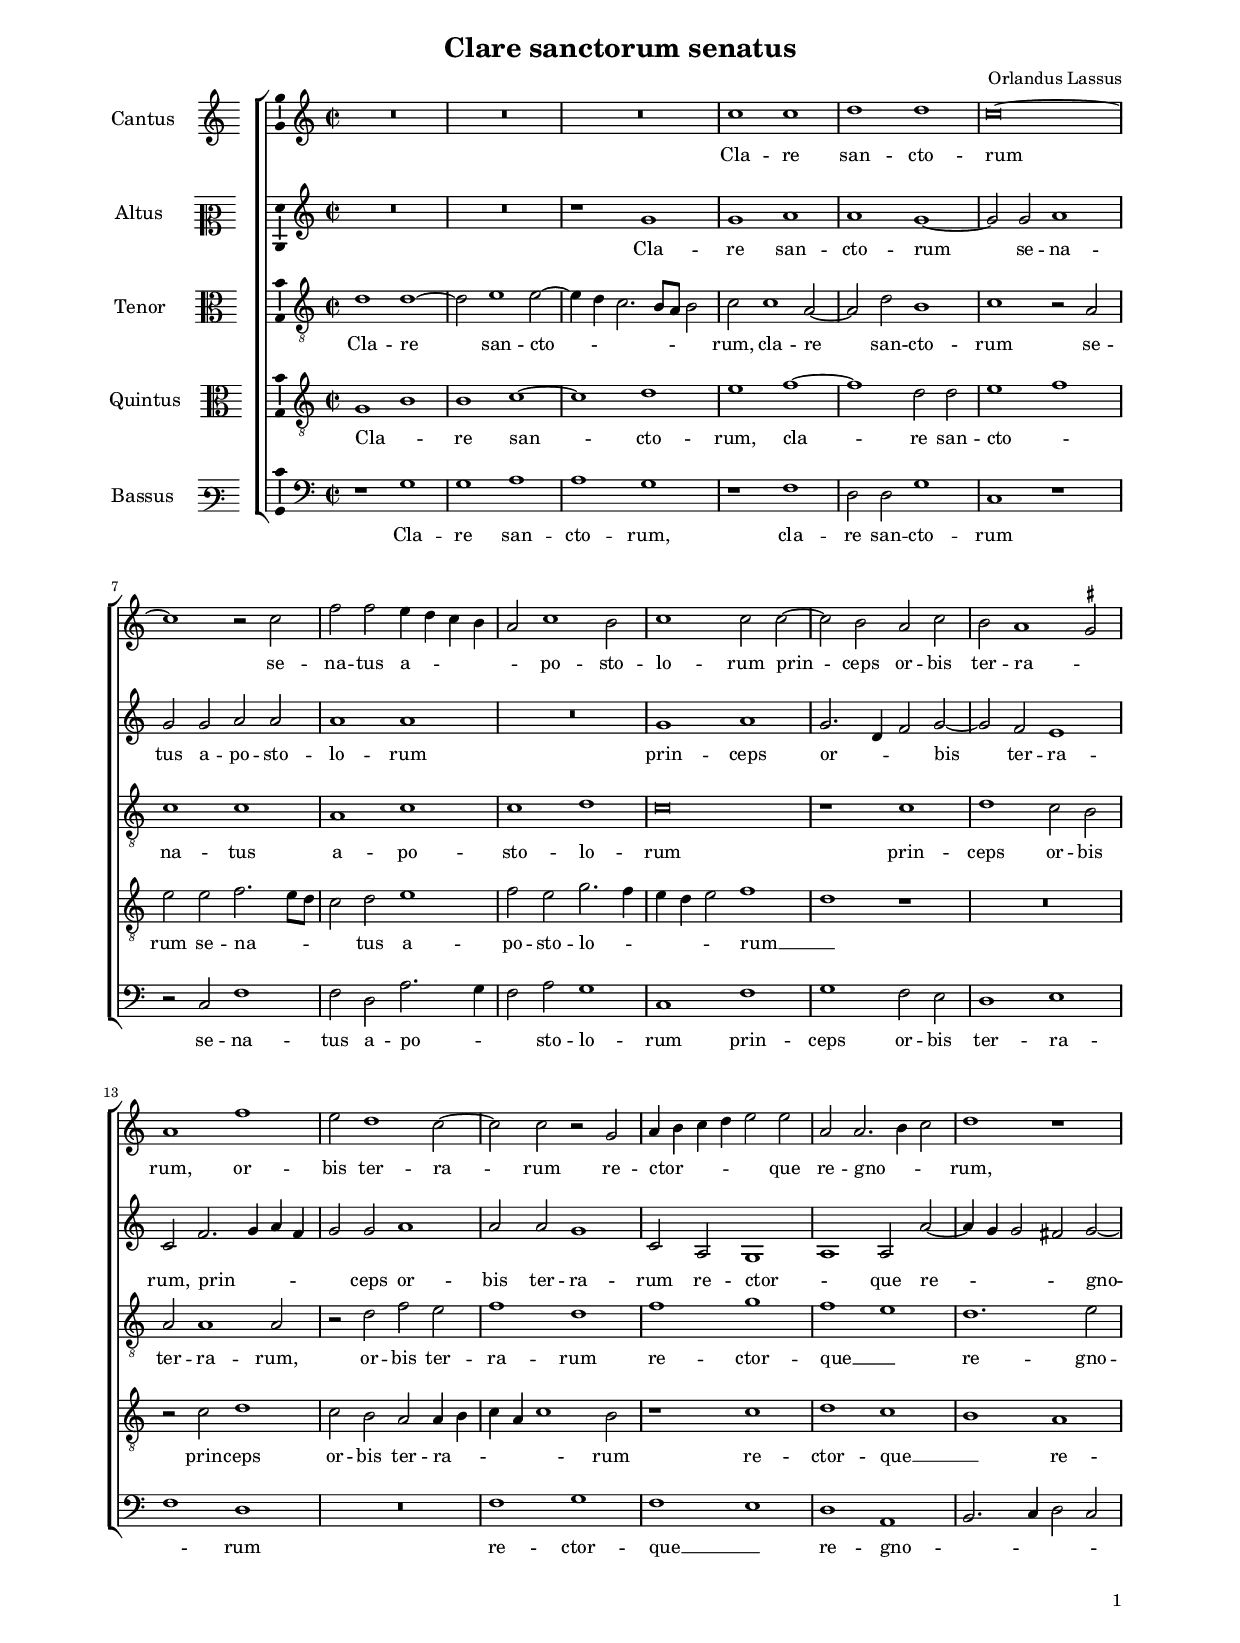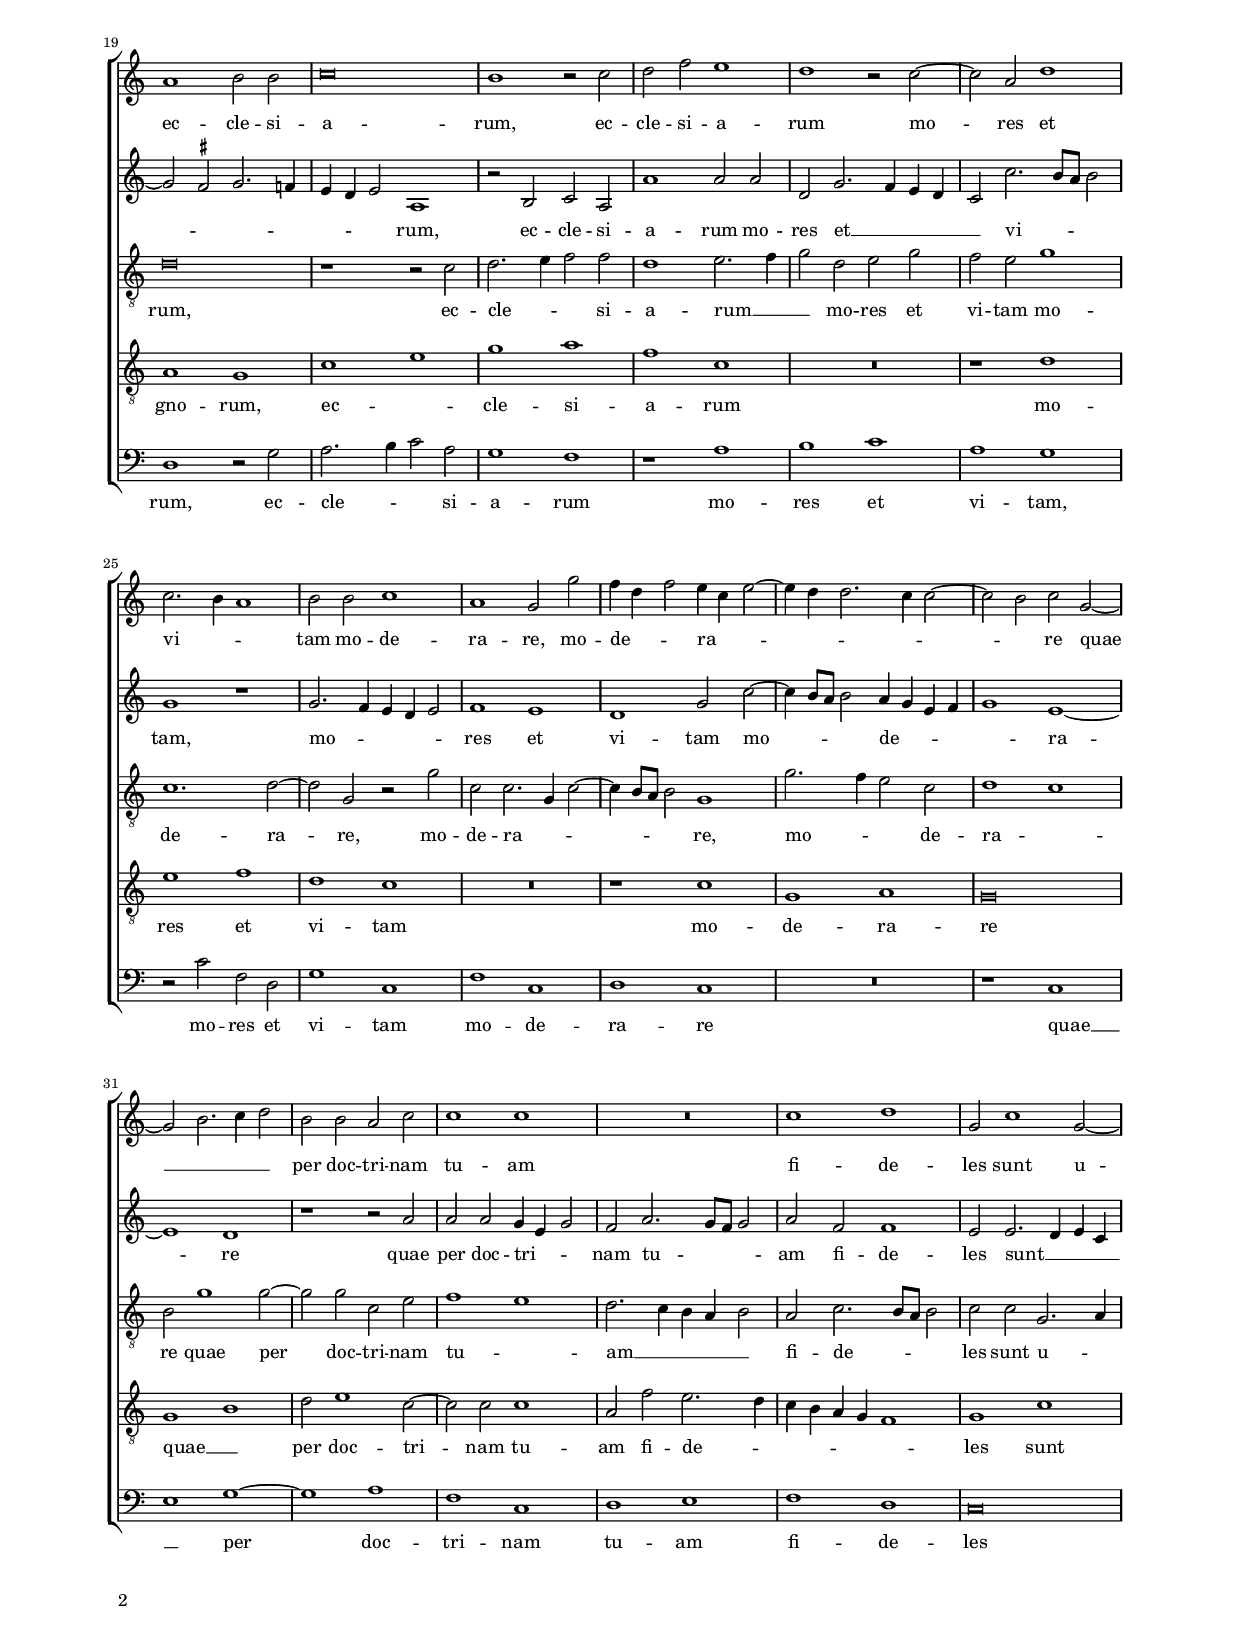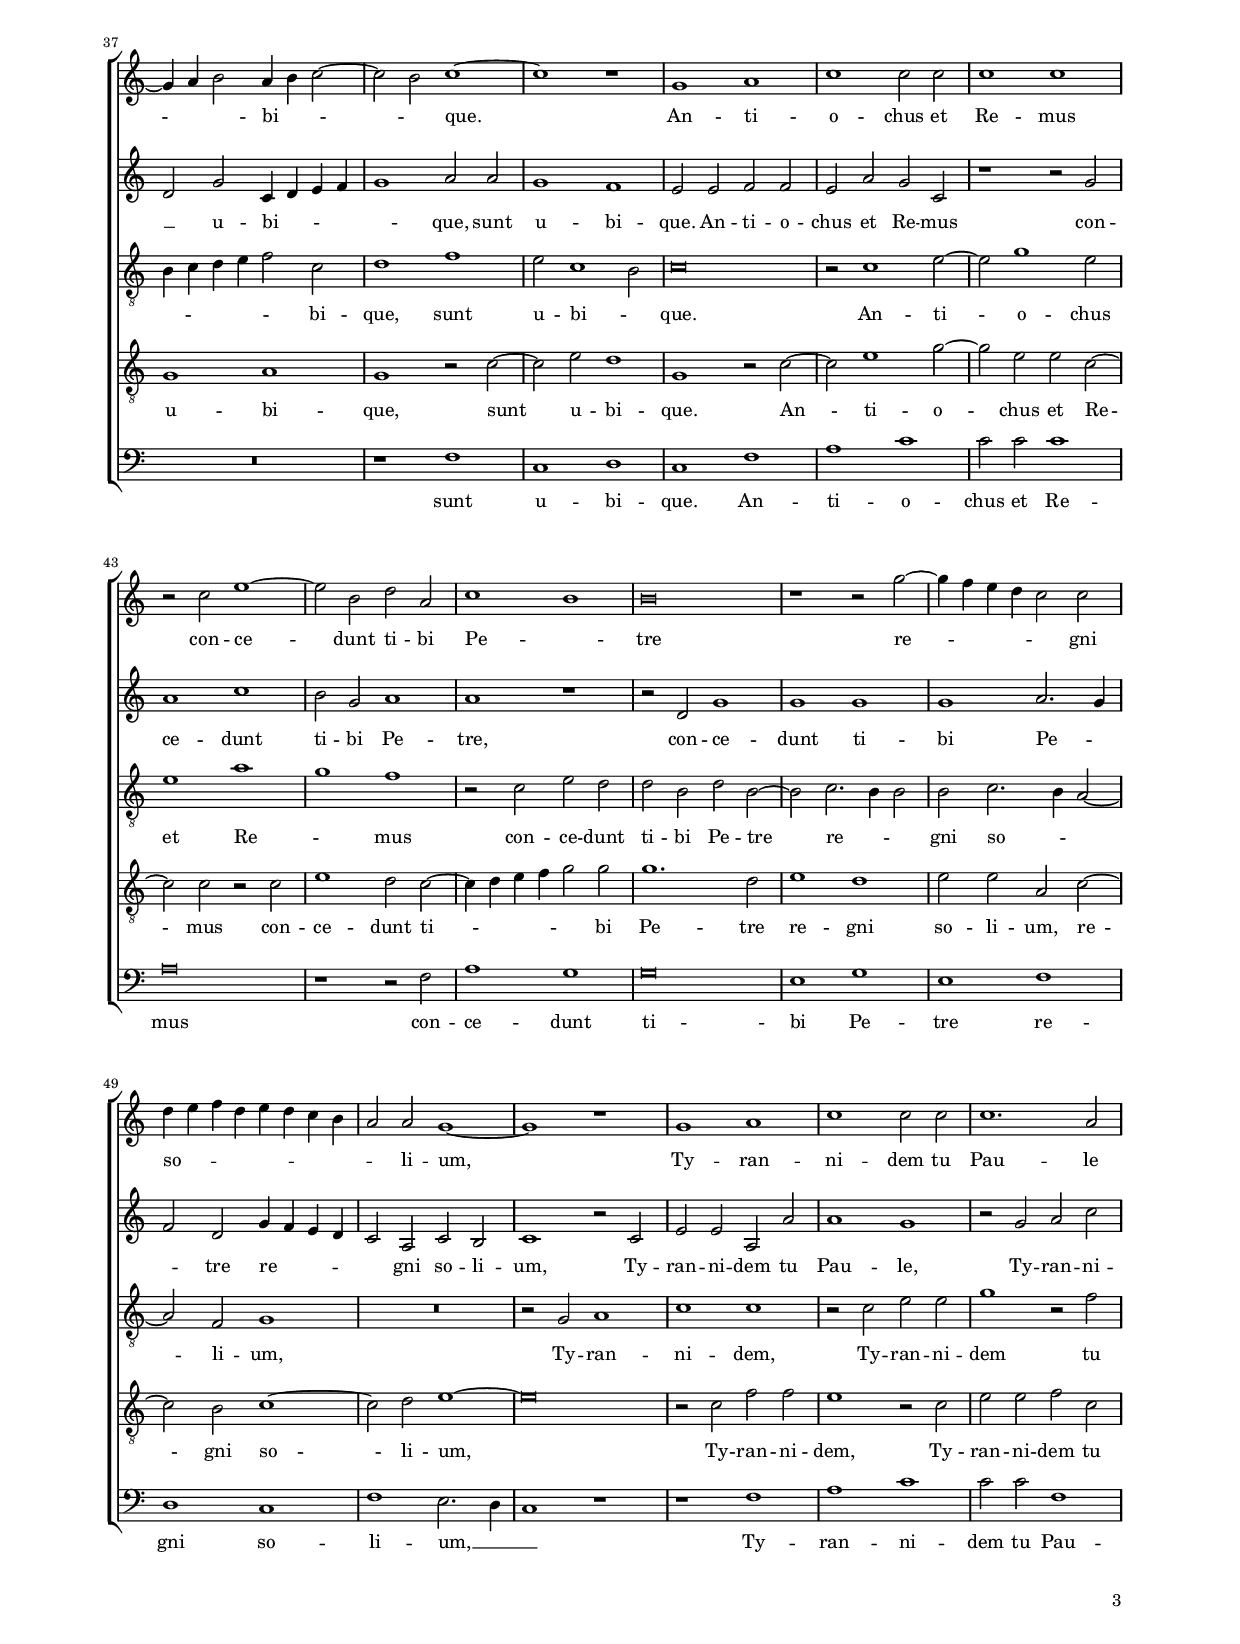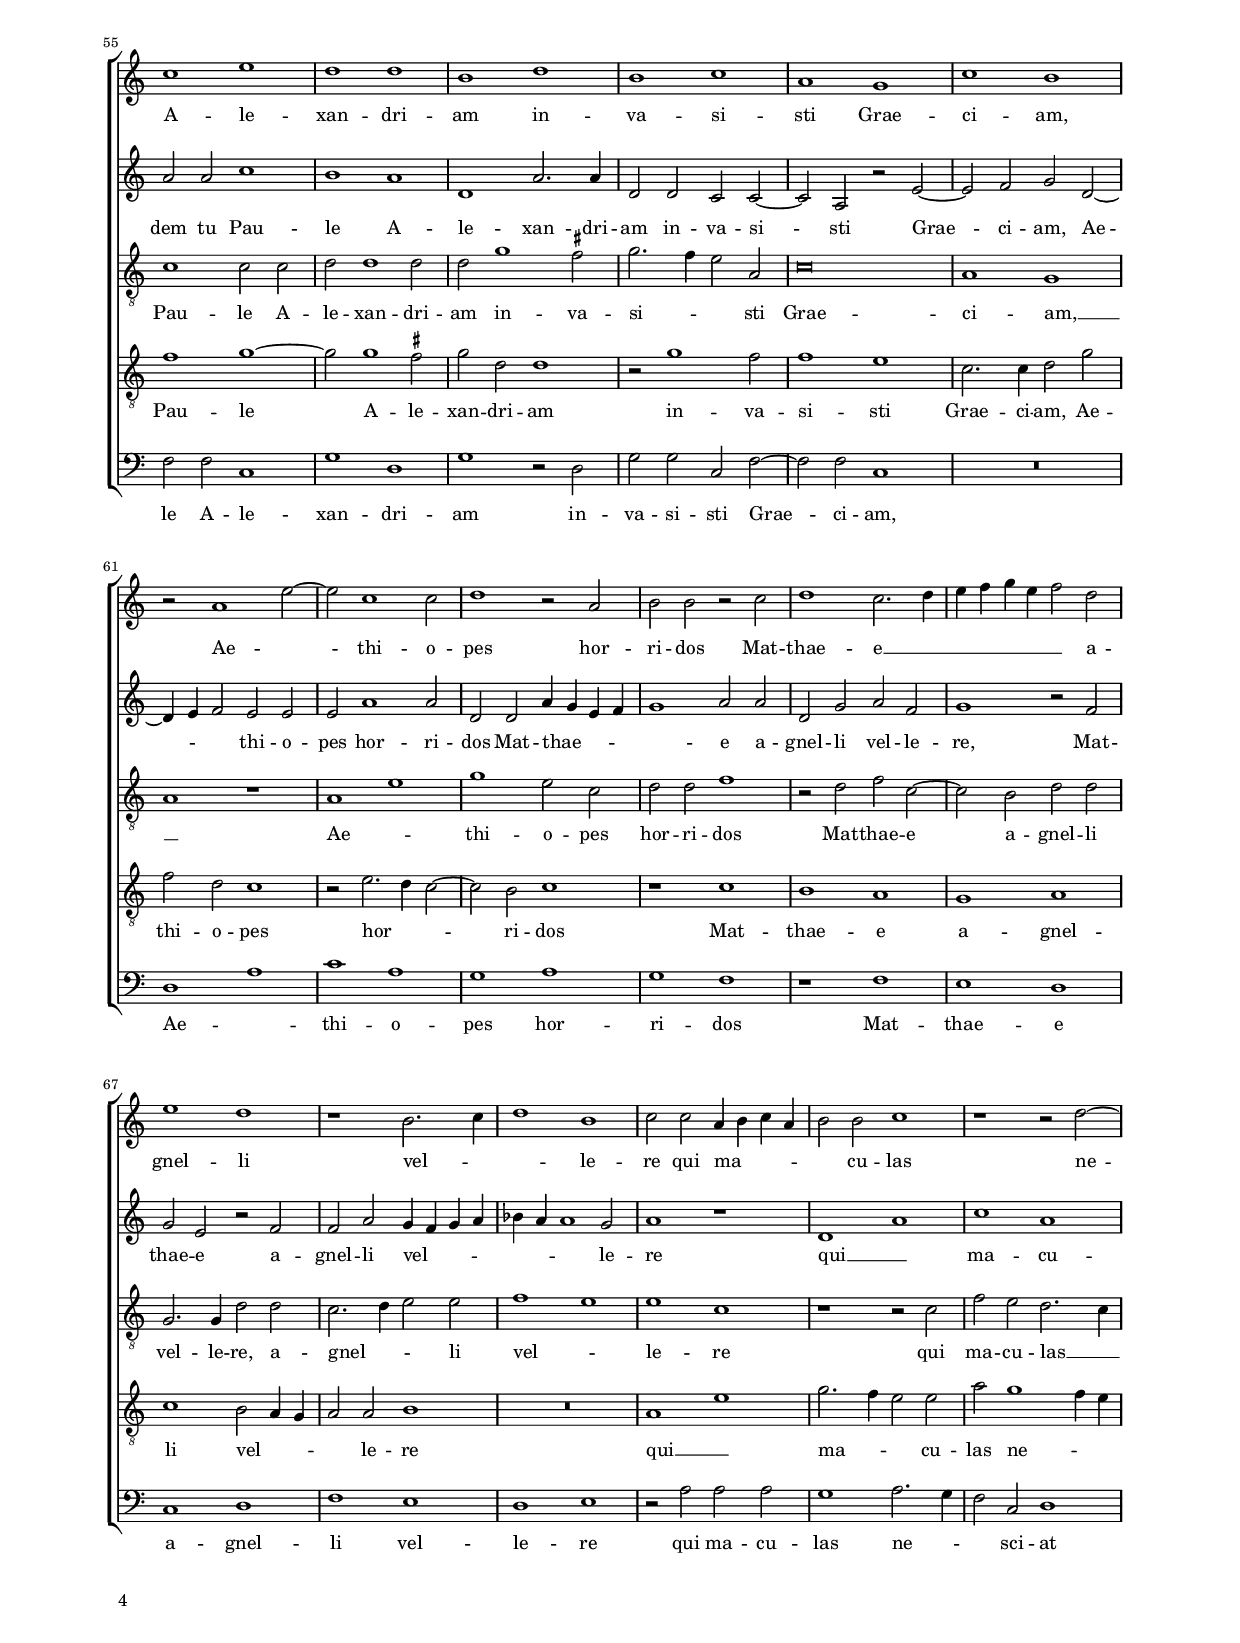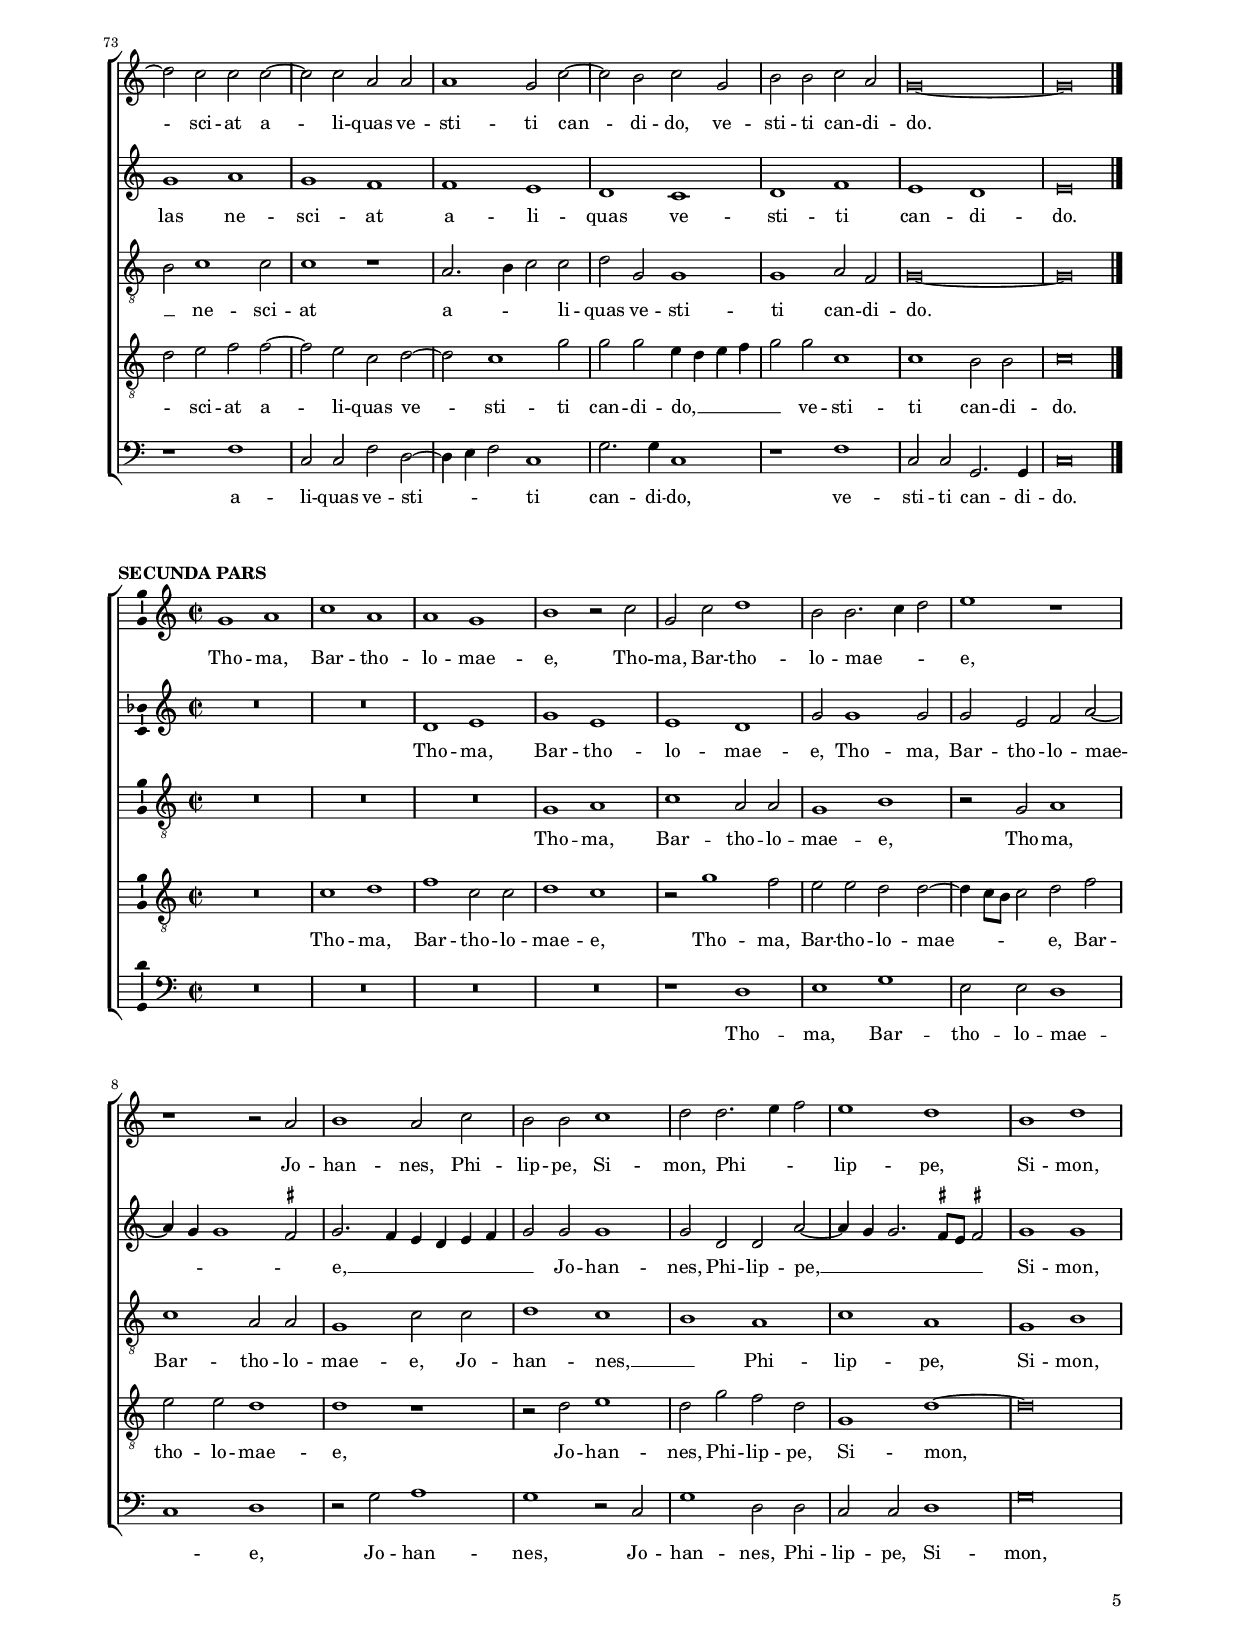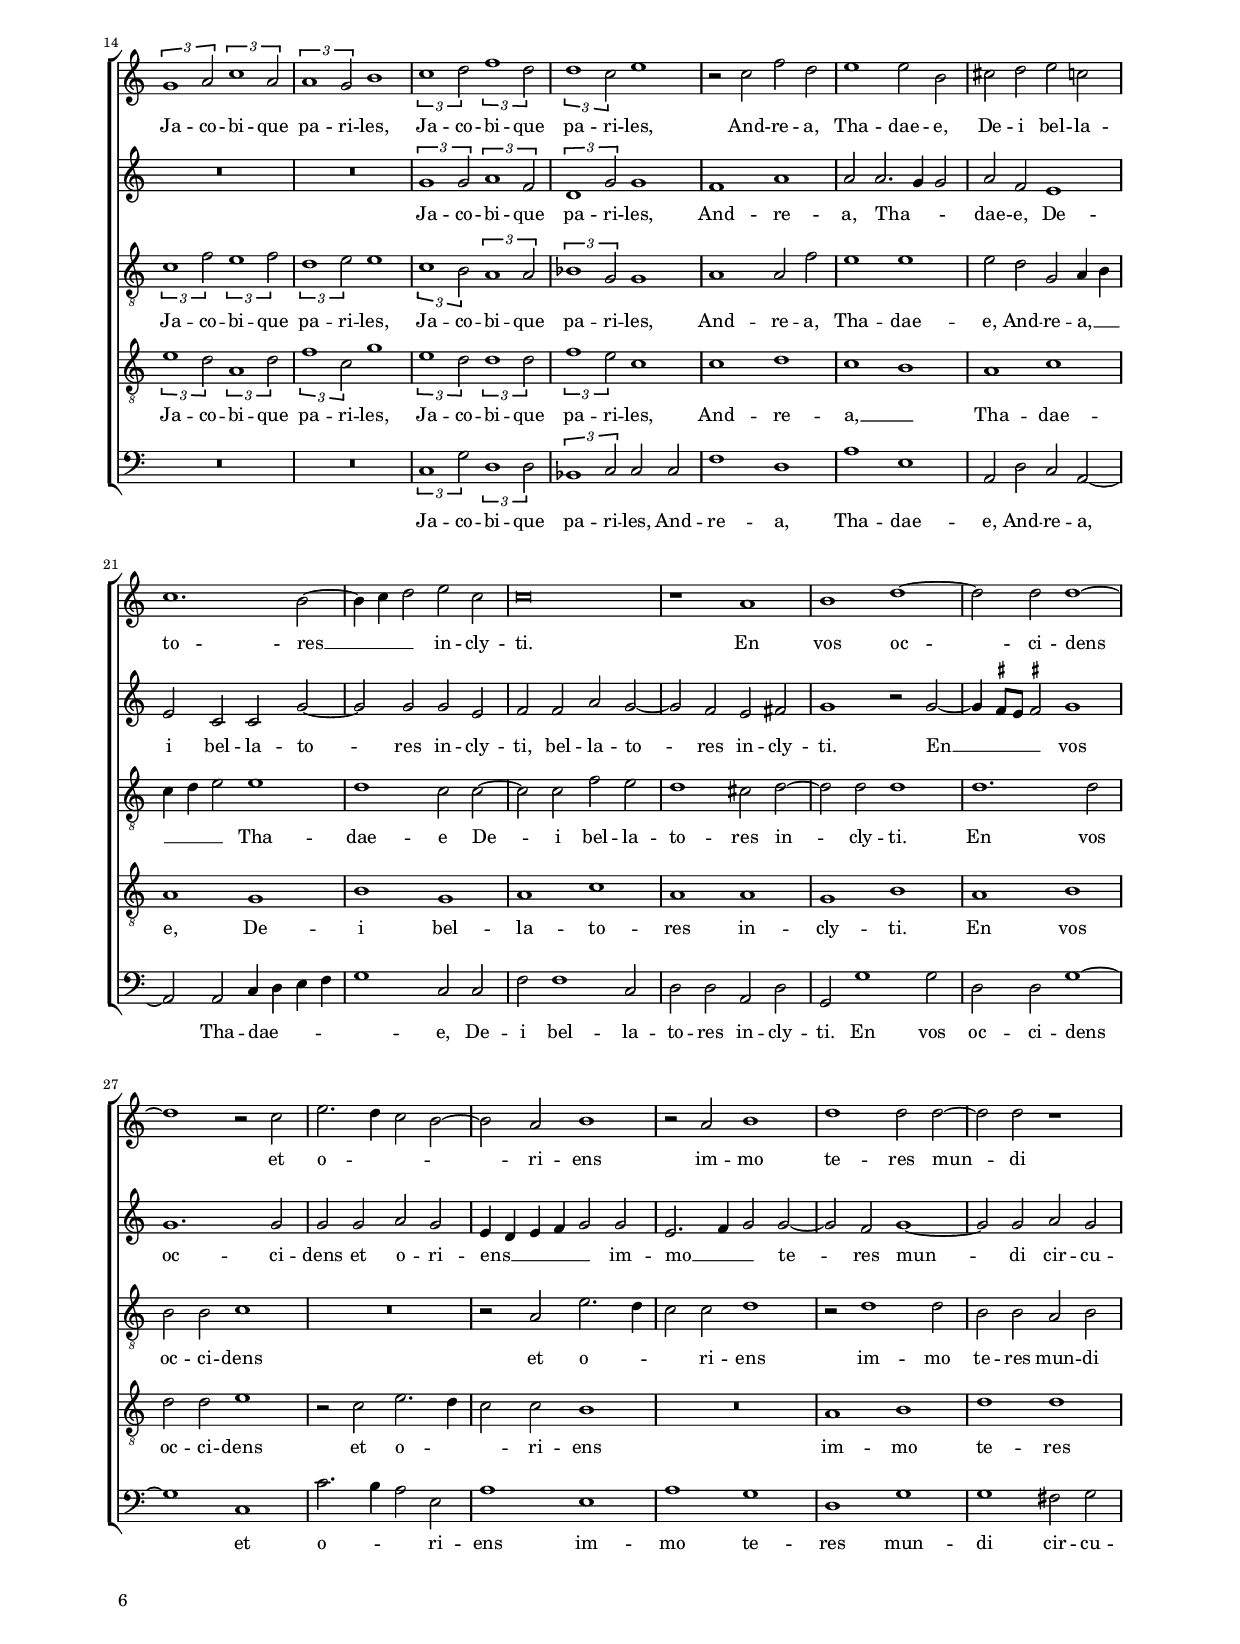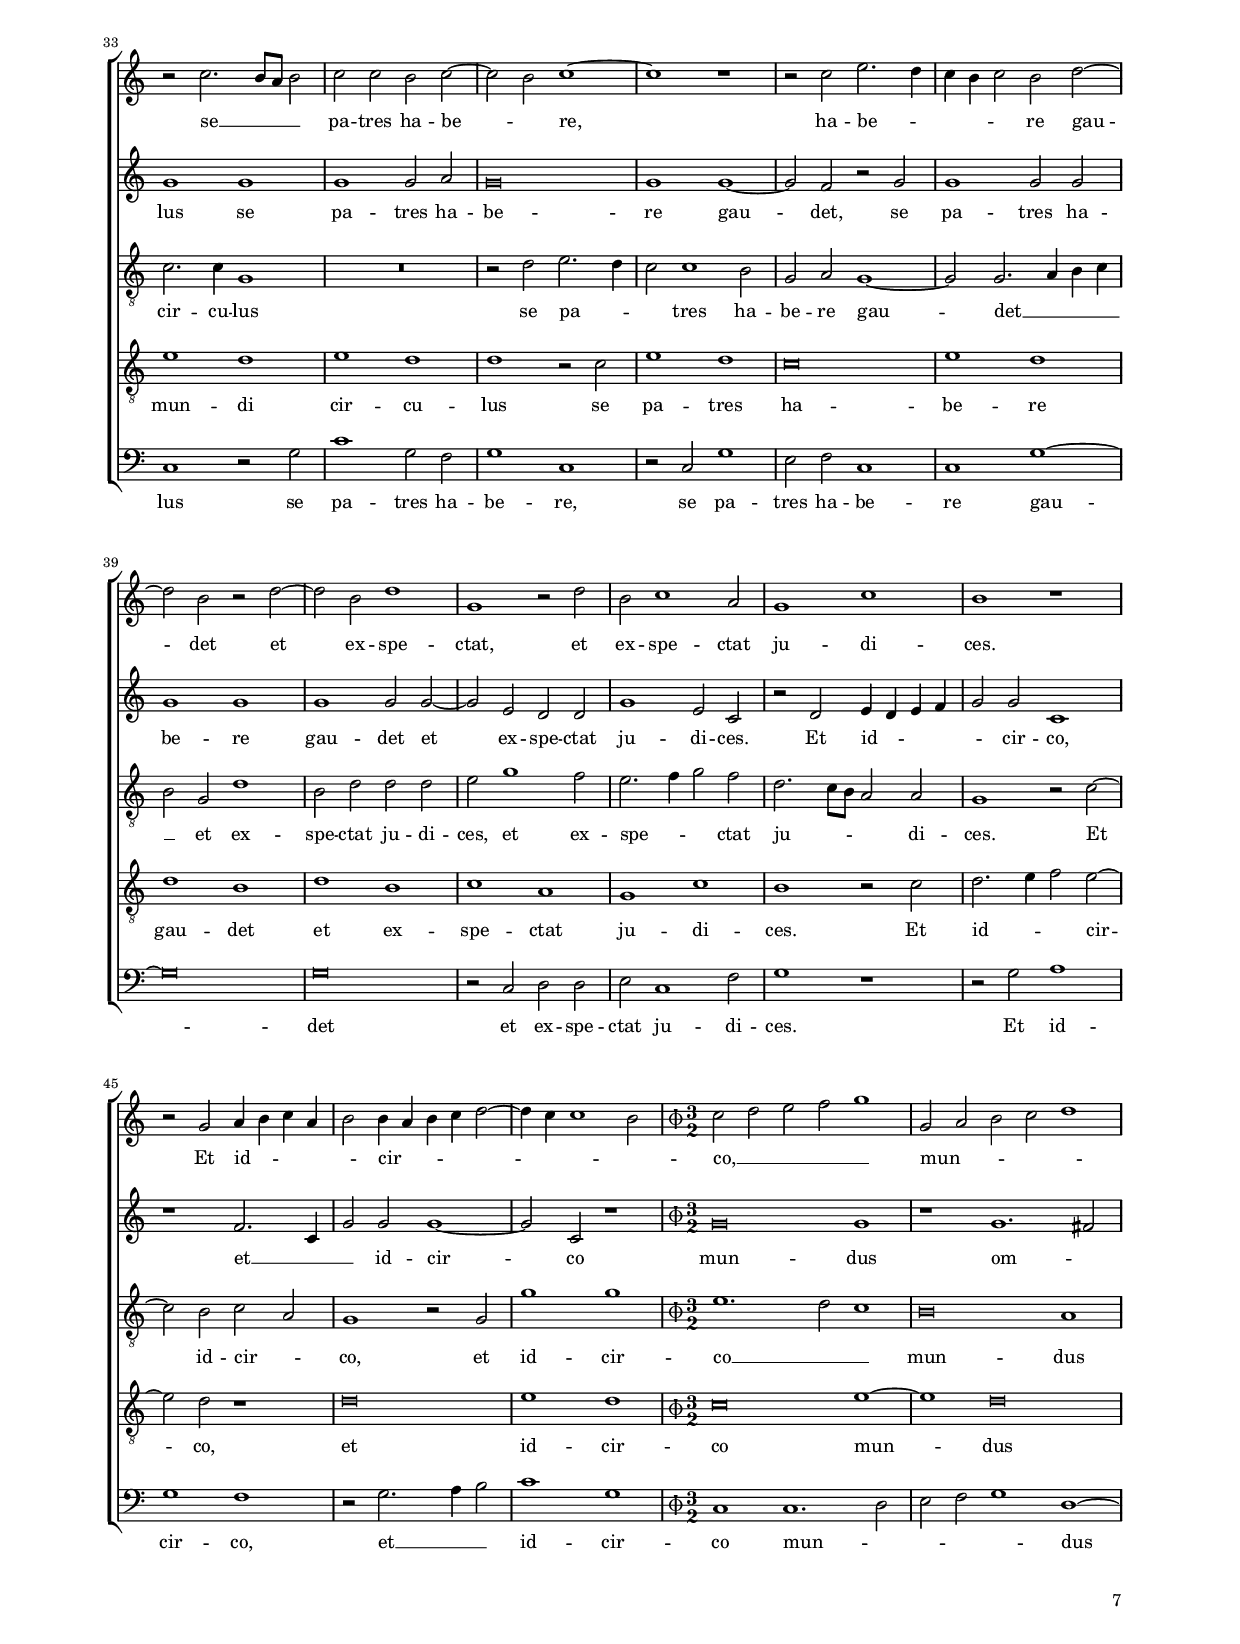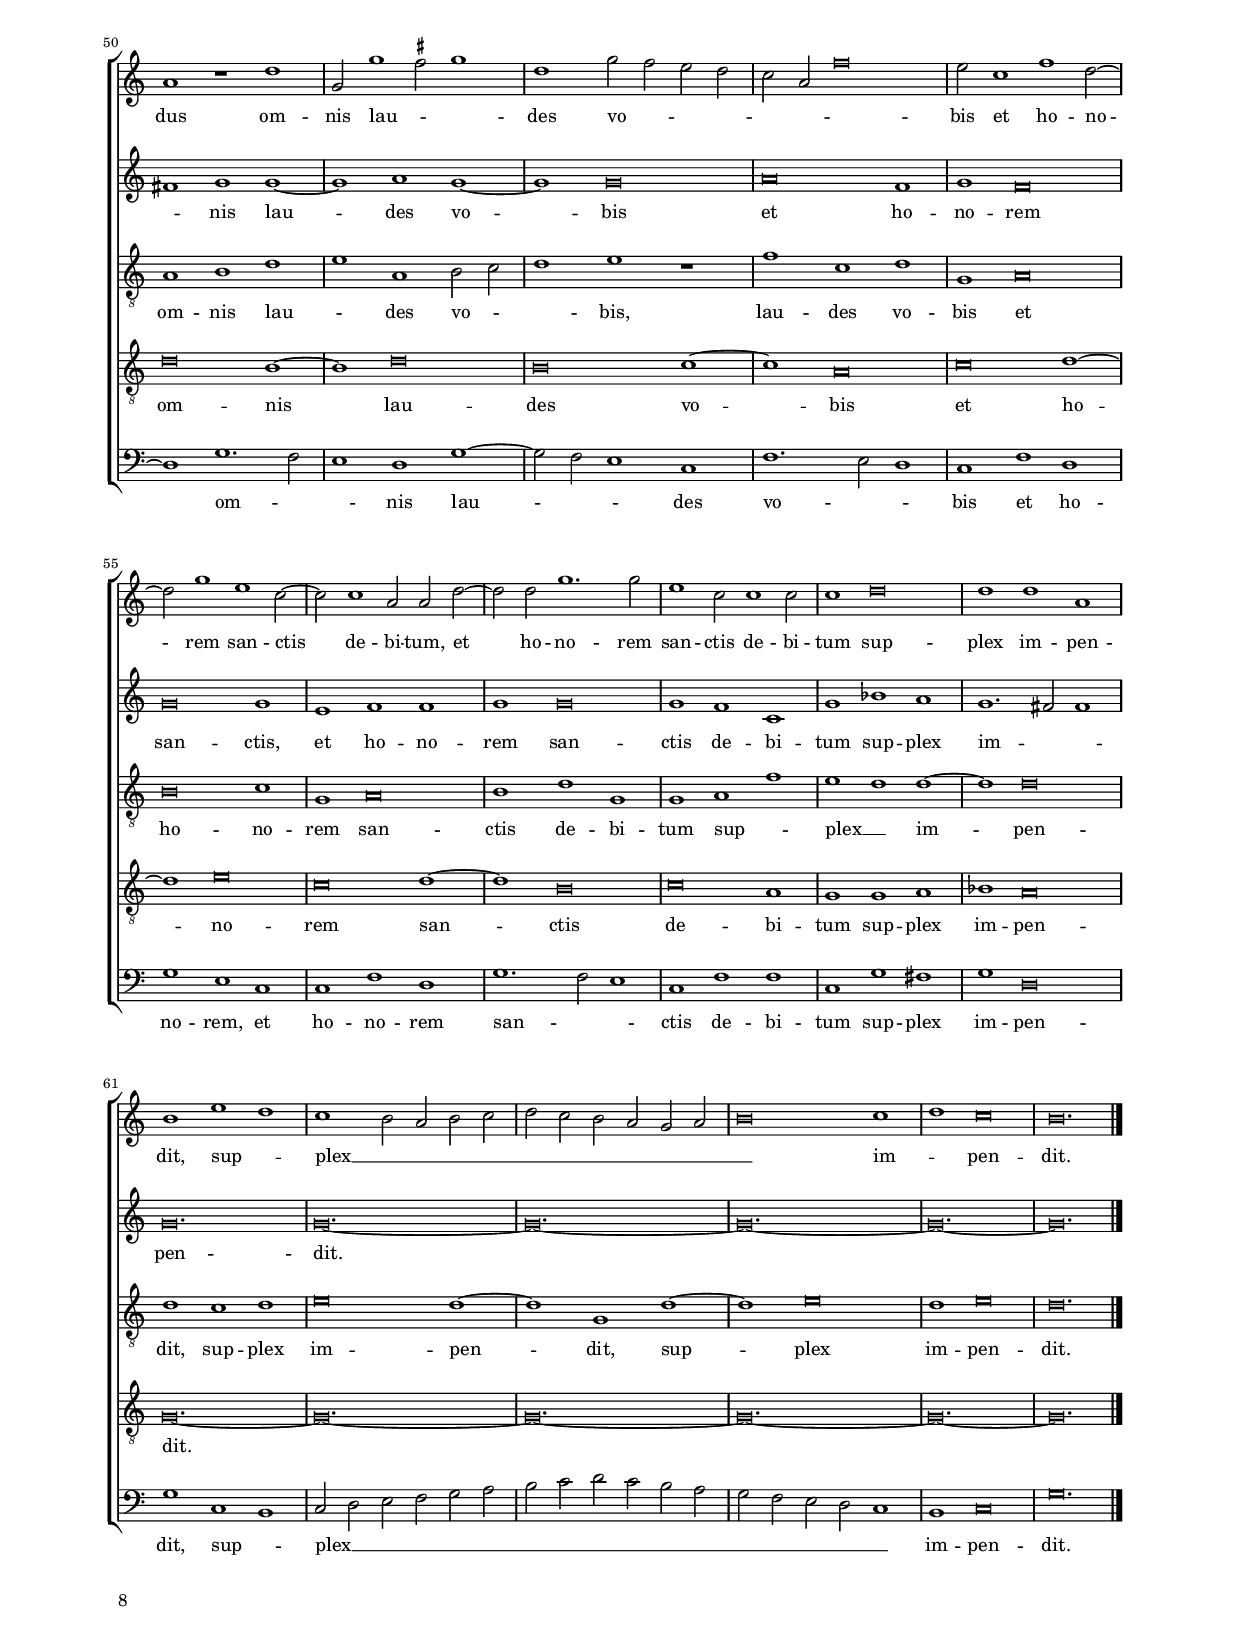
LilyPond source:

\header
{
  title="Clare sanctorum senatus"
  composer="Orlandus Lassus"
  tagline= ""
}

\version "2.22.0"
\include "deutsch.ly"
#(set-global-staff-size 15)
% #(set-default-paper-size "letter")
#(ly:set-option 'point-and-click #f)

	
	#(define ((double-time-signature glyph a b) grob)
    (grob-interpret-markup grob
          (markup #:override '(baseline-skip . 2.5) #:number
                  (#:line ((markup (#:musicglyph glyph))
                           (#:fontsize -1 #:column (a b)))))))

    ficta = { \once \set suggestAccidentals = ##t }
	
	forget = #(define-music-function (music) (ly:music?) #{
		\accidentalStyle forget
		$music
		\accidentalStyle default
		#})
	

\paper
	{
	top-margin = 1.8 \cm
	bottom-margin = 1.2 \cm
	left-margin = 2 \cm
	right-margin = 2 \cm
	ragged-bottom = ##f
	ragged-last-bottom = ##t
	print-page-number = ##f
	score-system-spacing = #'((basic-distance . 16) (minimum-distance . 14) (padding . 5) (strechability . 150))
	system-system-spacing = #'((basic-distance . 16) (minimum-distance . 14) (padding . 5) (strechability . 150))
    oddFooterMarkup=\markup   \fill-line { "" \fromproperty #'page:page-number-string }
    evenFooterMarkup=\markup  \fill-line { \fromproperty #'page:page-number-string "" }
    last-bottom-spacing = #'((basic-distance . 12) (minimum-distance . 7) (padding . 4))
%	systems-per-page = 3
%	min-systems-per-page = 3
	}

global = {
	\key c \major
	\time 2/2 \set Score.measureLength = #(ly:make-moment 2/1)
    \set Score.tempoHideNote = ##t
    \tempo 2 = 90
    \skip 1*2*79 \bar "|."
	}
	

incipitcantus = \markup { \score {
	{
	\set Staff.instrumentName = \markup { \fontsize #1 "Cantus" }
	\key c \major
	\clef violin
	s4 \bar ""
	}
	\layout  {
	raggedright = ##t
	indent = 1.8 \cm
	line-width = 2.5 \cm
	\context { \Staff \remove Time_signature_engraver }
	\override Staff.Clef.Y-extent = #'(0 . 0)
	}} \hspace #1 }
      
      
incipitaltus = \markup { \score {
	{
	\set Staff.instrumentName = \markup { \fontsize #1 "Altus" }
	\key c \major
	\clef mezzosoprano
	s4 \bar ""
	}
	\layout  {
	raggedright = ##t
	indent = 1.8 \cm
	line-width = 2.5 \cm
	\context { \Staff \remove Time_signature_engraver }
	\override Staff.Clef.Y-extent = #'(0 . 0)
	}} \hspace #1 }


incipittenor = \markup { \score {
	{
	\set Staff.instrumentName = \markup { \fontsize #1 "Tenor" }
	\key c \major
	\clef alto
	s4 \bar ""
	}
	\layout  {
	raggedright = ##t
	indent = 1.8 \cm
	line-width = 2.5 \cm
	\context { \Staff \remove Time_signature_engraver }
	\override Staff.Clef.Y-extent = #'(0 . 0)
	}} \hspace #1 }
      
      
incipitquintus = \markup { \score {
	{
	\set Staff.instrumentName = \markup { \fontsize #1 "Quintus" }
	\key c \major
	\clef alto
	s4 \bar ""
	}
	\layout  {
	raggedright = ##t
	indent = 1.8 \cm
	line-width = 2.5 \cm
	\context { \Staff \remove Time_signature_engraver }
	\override Staff.Clef.Y-extent = #'(0 . 0)
	}} \hspace #1 }
      
      
incipitbassus = \markup { \score {
	{
	\set Staff.instrumentName = \markup { \fontsize #1 "Bassus" }
	\key c \major
	\clef varbaritone
	s4 \bar ""
	}
	\layout  {
	raggedright = ##t
	indent = 1.8 \cm
	line-width = 2.5 \cm
	\context { \Staff \remove Time_signature_engraver }
	\override Staff.Clef.Y-extent = #'(0 . 0)
	}} \hspace #1 }


cantus =  \relative c''
	{
	R\breve
	R\breve
	R\breve
	c1 c
%5
	d1 d |
	c\breve~
	c1 r2 c
	f2 f e4 d c h
	a2 c1 h2
%10
	c1 c2 c~ |
	c2 h a c
	h2 a1 \ficta gis2
	a1 f'
	e2 d1 c2~
%15
	c2 c r g |
	a4 h c d e2 e
	a,2 a2. h4 c2
	d1 r
	a1 h2 h
%20
	c\breve |
	h1 r2 c
	d2 f e1
	d1 r2 c~
	c2 a d1
%25
	c2. h4 a1 |
	h2 h c1
	a1 g2 g'
	f4 d f2 e4 c e2~
	e4 d d2. c4 c2~
%30
	c2 h c g~ |
	g2 h2. c4 d2
	h2 h a c
	c1 c
	R\breve
%35
	c1 d
	g,2 c1 g2~
	g4 a h2 a4 h c2~
	c2 h c1~
	c1 r
%40
	g1 a |
	c1 c2 c
	c1 c
	r2 c e1~
	e2 h d a
%45
	c1 h |
	h\breve
	r1 r2 g'~
	g4 f e d c2 c
	d4 e f d e d c h
%50
	a2 a g1~ |
	g1 r
	g1 a
	c1 c2 c
	c1. a2
%55
	c1 e
	d1 d
	h1 d
	h1 c
	a1 g
%60
	c1 h |
	r2 a1 e'2~
	e2 c1 c2
	d1 r2 a
	h2 h r c
%65
	d1 c2. d4 |
	e4 f g e f2 d
	e1 d
	r1 h2. c4
	d1 h
%70
	c2 c a4 h c a |
	h2 h c1
	r1 r2 d~
	d2 c c c~
	c2 c a a
%75
	a1 g2 c~ |
	c2 h c g
	h2 h c a
	g\breve~
	g\breve |
	}


altus =  \relative c'
        {
	R\breve
	R\breve
	r1 g'
	g1 a
%5
	a1 g~ |
	g2 g a1
	g2 g a a
	a1 a
	R\breve
%10
	g1 a |
	g2. d4 f2 g~
	g2 f e1
	c2 f2. g4 a f
	g2 g a1
%15
	a2 a g1 |
	c,2 a g1
	a1 a2 a'~
	a4 g g2 fis g~
	g2 \ficta fis g2. f4
%20
	e4 d e2 a,1 |
	r2 h c a
	a'1 a2 a
	d,2 g2. f4 e d
	c2 c'2. h8 a h2
%25
	g1 r |
	g2. f4 e d e2
	f1 e
	d1 g2 c~
	c4 h8 a h2 a4 g e f
%30
	g1 e~ |
	e1 d
	r1 r2 a'
	a2 a g4 e g2
	f2 a2. g8 f g2
%35
	a2 f f1 |
	e2 e2. d4 e c
	d2 g c,4 d e f
	g1 a2 a
	g1 f
%40
	e2 e f f |
	e2 a g c,
	r1 r2 g'
	a1 c
	h2 g a1
%45
	a1 r |
	r2 d, g1
	g1 g
	g1 a2. g4
	f2 d g4 f e d
%50
	c2 a c h |
	c1 r2 c
	e2 e a, a'
	a1 g
	r2 g a c
%55
	a2 a c1
	h1 a
	d,1 a'2. a4
	d,2 d c c~
	c2 a r e'~
%60
	e2 f g d~ |
	d4 e f2 e e
	e2 a1 a2
	d,2 d a'4 g e f
	g1 a2 a
%65
	d,2 g a f |
	g1 r2 f
	g2 e r f
	f2 a g4 f g a
	b4 a a1 g2
%70
	a1 r |
	d,1 a'
	c1 a
	g1 a
	g1 f
%75
	f1 e |
	d1 c
	d1 f
	e1 d
	e\breve |
	}


tenor =  \relative c'
	{
	d1 d~
	d2 e1 e2~
	e4 d c2. h8 a h2
	c2 c1 a2~
%5
	a2 d h1 |
	c1 r2 a
	c1 c
	a1 c
	c1 d
%10
	c\breve |
	r1 c
	d1 c2 h
	a2 a1 a2
	r2 d f e
%15
	f1 d |
	f1 g 
	f1 e
	d1. e2
	d\breve
%20
	r1 r2 c |
	d2. e4 f2 f
	d1 e2. f4
	g2 d e g
	f2 e g1
%25
	c,1. d2~ |
	d2 g, r g'
	c,2 c2. g4 c2~
	c4 h8 a h2 g1
	g'2. f4 e2 c
%30
	d1 c |
	h2 g'1 g2~
	g2 g c, e
	f1 e
	d2. c4 h a h2
%35
	a2 c2. h8 a h2 |
	c2 c g2. a4
	h4 c d e f2 c
	d1 f
	e2 c1 h2
%40
	c\breve |
	r2 c1 e2~
	e2 g1 e2
	e1 a
	g1 f
%45
	r2 c e d |
	d2 h d h~
	h2 c2. h4 h2
	h2 c2. h4 a2~
	a2 f g1
%50
	R\breve |
	r2 g a1
	c1 c
	r2 c e e
	g1 r2 f
%55
	c1 c2 c |
	d2 d1 d2
	d2 g1 \ficta fis2
	g2. f4 e2 a,
	c\breve
%60
	a1 g |
	a1 r
	a1 e'
	g1 e2 c
	d2 d f1
%65
	r2 d f c~ |
	c2 h d d
	g,2. g4 d'2 d
	c2. d4 e2 e
	f1 e
%70
	e1 c |
	r1 r2 c
	f2 e d2. c4
	h2 c1 c2
	c1 r
%75
	a2. h4 c2 c |
	d2 g, g1
	g1 a2 f
	g\breve~
	g\breve |
	}


quintus  =  \relative c'
	{
	g1 h
	h1 c~
	c1 d
	e1 f~
%5
	f1 d2 d |
	e1 f
	e2 e f2. e8 d
	c2 d e1
	f2 e g2. f4
%10
	e4 d e2 f1 |
	d1 r
	R\breve
	r2 c d1
	c2 h a a4 h
%15
	c4 a c1 h2 |
	r1 c
	d1 c
	h1 a
	a1 g
%20
	c1 e |
	g1 a
	f1 c
	R\breve
	r1 d
%25
	e1 f |
	d1 c
	R\breve
	r1 c
	g1 a
%30
	g\breve |
	g1 h
	d2 e1 c2~
	c2 c c1
	a2 f' e2. d4
%35
	c4 h a g f1 |
	g1 c
	g1 a
	g1 r2 c~
	c2 e d1
%40
	g,1 r2 c~ |
	c2 e1 g2~
	g2 e e c~
	c2 c r c
	e1 d2 c~
%45
	c4 d e f g2 g |
	g1. d2
	e1 d
	e2 e a,2 c~
	c2 h c1~
%50
	c2 d e1~ |
	e\breve
	r2 c f f
	e1 r2 c
	e2 e f c
%55
	f1 g~ |
	g2 g1 \ficta fis2
	g2 d d1
	r2 g1 f2
	f1 e
%60
	c2. c4 d2 g |
	f2 d c1
	r2 e2. d4 c2~
	c2 h c1
	r1 c
%65
	h1 a |
	g1 a
	c1 h2 a4 g
	a2 a h1
	R\breve
%70
	a1 e' |
	g2. f4 e2 e
	a2 g1 f4 e
	d2 e f f~
	f2 e c d~
%75
	d2 c1 g'2 |
	g2 g e4 d e f
	g2 g c,1
	c1 h2 h
	c\breve |
	}


bassus  =  \relative c
	{
	r1 g'
	g1 a
	a1 g
	r1 f
%5
	d2 d g1 |
	c,1 r
	r2 c f1
	f2 d a'2. g4
	f2 a g1
%10
	c,1 f |
	g1 f2 e
	d1 e
	f1 d
	R\breve
%15
	f1 g |
	f1 e
	d1 a
	h2. c4 d2 c
	d1 r2 g
%20
	a2. h4 c2 a |
	g1 f
	r1 a
	h1 c
	a1 g
%25
	r2 c f, d |
	g1 c,
	f1 c
	d1 c
	R\breve
%30
	r1 c |
	e1 g~
	g1 a
	f1 c
	d1 e
%35
	f1 d |
	c\breve
	R\breve
	r1 f
	c1 d
%40
	c1 f |
	a1 c
	c2 c c1
	a\breve
	r1 r2 f
%45
	a1 g |
	g\breve
	e1 g
	e1 f
	d1 c
%50
	f1 e2. d4 |
	c1 r
	r1 f
	a1 c
	c2 c f,1
%55
	f2 f c1 |
	g'1 d
	g1 r2 d
	g2 g c, f~
	f2 f c1
%60
	R\breve |
	d1 a'
	c1 a
	g1 a
	g1 f
%65
	r1 f |
	e1 d
	c1 d
	f1 e
	d1 e
%70
	r2 a a a |
	g1 a2. g4
	f2 c d1
	r1 f
	c2 c f d~
%75
	d4 e f2 c1 |
	g'2. g4 c,1
	r1 f
	c2 c g2. g4
	c\breve |
	}


lyricscantus = \lyricmode {
	Cla -- re san -- cto -- rum se -- na -- tus a -- _ _ _ _ po -- sto -- lo -- rum
        prin -- ceps or -- bis ter -- ra -- _ rum,
        or -- bis ter -- ra -- rum
        re -- ctor -- _ _ _ _ que re -- gno -- _ _ rum,
        ec -- cle -- si -- a -- rum,
        ec -- cle -- si -- a -- rum mo -- res et vi -- _ _ tam
        mo -- de -- ra -- re,
        mo -- de -- _ _ ra -- _ _ _ _ _ _ _ re
        quae __ _ _ _ per doc -- tri -- nam tu -- am 
        fi -- de -- les sunt u -- _ _ bi -- _ _ _ que.
        An -- ti -- o -- chus et Re -- mus con -- ce -- dunt ti -- bi Pe -- _ tre
        re -- _ _ _ _ gni so -- _ _ _ _ _ _ _ _ li -- um,
        Ty -- ran -- ni -- dem tu Pau -- le
        A -- le -- xan -- dri -- am in -- va -- si -- sti
        Grae -- ci -- am,
        Ae -- _ thi -- o -- pes hor -- ri -- dos 
        Mat -- thae -- e __ _ _ _ _ _ _ a -- gnel -- li vel -- _ _ le -- re
        qui ma -- _ _ _ _ cu -- las ne -- sci -- at a -- li -- quas ve -- sti -- ti can -- di -- do,
        ve -- sti -- ti can -- di -- do.
	}


lyricsaltus = \lyricmode {
	Cla -- re san -- cto -- rum se -- na -- tus a -- po -- sto -- lo -- rum
        prin -- ceps or -- _ _ bis ter -- ra -- rum,
        prin -- _ _ _ _ ceps or -- bis ter -- ra -- rum
        re -- ctor -- _ que re -- _ _ _ gno -- _ _ _ _ _ _ rum,
        ec -- cle -- si -- a -- rum mo -- res et __ _ _ _ _ vi -- _ _ _ tam, 
        mo -- _ _ _ _ res et vi -- tam
        mo -- _ _ _ de -- _ _ _ _ ra -- re
        quae per doc -- tri -- _ _ nam tu -- _ _ _ am fi -- de -- les sunt __ _ _ _ _ u -- bi -- _ _ _ _ que,
        sunt u -- bi -- que.
        An -- ti -- o -- chus et Re -- mus con -- ce -- dunt ti -- bi Pe -- tre,
        con -- ce -- dunt ti -- bi Pe -- _ _ tre
        re -- _ _ _ _ gni so -- li -- um,
        Ty -- ran -- ni -- dem tu Pau -- le,
        Ty -- ran -- ni -- dem tu Pau -- le
        A -- le -- xan -- dri -- am in -- va -- si -- sti
        Grae -- ci -- am,
        Ae -- _ _ thi -- o -- pes hor -- ri -- dos 
        Mat -- thae -- _ _ _ _ e a -- gnel -- li vel -- le -- re,
        Mat -- thae -- e a -- gnel -- li vel -- _ _ _ _ _ _ le -- re
        qui __ _ ma -- cu -- las ne -- sci -- at a -- li -- quas ve -- sti -- ti can -- di -- do.
	}


lyricstenor = \lyricmode {
	Cla -- re san -- cto -- _ _ _ _ _ rum,
        cla -- re san -- cto -- rum se -- na -- tus a -- po -- sto -- lo -- rum
        prin -- ceps or -- bis ter -- ra -- rum,
        or -- bis ter -- ra -- rum
        re -- ctor -- que __ _ re -- gno -- rum,
        ec -- cle -- _ _ si -- a -- rum __ _ _ mo -- res et vi -- tam
        mo -- de -- ra -- re,
        mo -- de -- ra -- _ _ _ _ _ re,
        mo -- _ _ de -- ra -- _ re
        quae per doc -- tri -- nam tu -- _ am __ _ _ _ _ fi -- de -- _ _ _ les 
        sunt u -- _ _ _ _ _ _ bi -- que,
        sunt u -- bi -- _ que.
        An -- ti -- o -- chus et Re -- _ mus con -- ce -- dunt ti -- bi Pe -- tre
        re -- _ _ gni so -- _ _ li -- um,
        Ty -- ran -- ni -- dem,
        Ty -- ran -- ni -- dem tu Pau -- le
        A -- le -- xan -- dri -- am in -- va -- si -- _ _ sti
        Grae -- ci -- am, __ _
        Ae -- _ thi -- o -- pes hor -- ri -- dos 
        Mat -- thae -- e a -- gnel -- li vel -- le -- re,
        a -- gnel -- _ _ li vel -- _ le -- re
        qui ma -- cu -- las __ _ _ ne -- sci -- at a -- _ _ li -- quas ve -- sti -- ti can -- di -- do.
	}


lyricsquintus = \lyricmode {
	Cla -- _ re san -- cto -- rum,
        cla -- re san -- cto -- _ rum se -- na -- _ _ _ tus a -- po -- sto -- lo -- _ _ _ _ rum __ _
        prin -- ceps or -- bis ter -- ra -- _ _ _ _ rum
        re -- ctor -- que __ _ re -- gno -- rum,
        ec -- _ cle -- si -- a -- rum mo -- res et vi -- tam
        mo -- de -- ra -- re
        quae __ _ per doc -- tri -- nam tu -- am fi -- de -- _ _ _ _ _ _ les
        sunt u -- bi -- que,
        sunt u -- bi -- que.
        An -- ti -- o -- chus et Re -- mus con -- ce -- dunt ti -- _ _ _ _ bi Pe -- tre
        re -- gni so -- li -- um,
        re -- gni so -- li -- um,
        Ty -- ran -- ni -- dem,
        Ty -- ran -- ni -- dem tu Pau -- le
        A -- le -- xan -- dri -- am in -- va -- si -- sti
        Grae -- ci -- am,
        Ae -- thi -- o -- pes hor -- _ _ ri -- dos 
        Mat -- thae -- e a -- gnel -- li vel -- _ _ _ le -- re
        qui __ _ ma -- _ _ cu -- las ne -- _ _ _ sci -- at a -- li -- quas 
        ve -- sti -- ti can -- di -- do, __ _ _ _ _
        ve -- sti -- ti can -- di -- do.
	}


lyricsbassus = \lyricmode {
	Cla -- re san -- cto -- rum,
        cla -- re san -- cto -- rum se -- na -- tus a -- po -- _ _ sto -- lo -- rum
        prin -- ceps or -- bis ter -- ra -- _ rum
        re -- ctor -- que __ _ re -- gno -- _ _ _ _ rum,
        ec -- cle -- _ _ si -- a -- rum mo -- res et vi -- tam, 
        mo -- res et vi -- tam
        mo -- de -- ra -- re
        quae __ _ per doc -- tri -- nam tu -- am fi -- de -- les
        sunt u -- bi -- que.
        An -- ti -- o -- chus et Re -- mus con -- ce -- dunt ti -- bi Pe -- tre
        re -- gni so -- li -- um, __ _ _
        Ty -- ran -- ni -- dem tu Pau -- le
        A -- le -- xan -- dri -- am in -- va -- si -- sti
        Grae -- ci -- am,
        Ae -- _ thi -- o -- pes hor -- ri -- dos 
        Mat -- thae -- e a -- gnel -- li vel -- le -- re
        qui ma -- cu -- las ne -- _ _ sci -- at a -- li -- quas ve -- sti -- _ _ ti can -- di -- do,
        ve -- sti -- ti can -- di -- do.
	}


\score
{  
	\transpose c c {
	\new ChoirStaff \with { \override StaffGrouper.staff-staff-spacing.basic-distance = #12 }
	<<

	\new Staff << \global
	\new Voice="v1" {
		\set Staff.instrumentName=\incipitcantus
		\set Staff.midiInstrument = "reed organ"
		\clef violin
		\cantus }
	\new Lyrics \lyricsto "v1" {\lyricscantus }
	>>


	\new Staff << \global
	\new Voice="v2" {
		\set Staff.instrumentName=\incipitaltus
		\set Staff.midiInstrument = "reed organ"
		\clef violin 
		\altus}
	\new Lyrics \lyricsto "v2" {\lyricsaltus }
	>>


	\new Staff << \global
	\new Voice="v3" {
		\set Staff.instrumentName=\incipittenor
		\set Staff.midiInstrument = "reed organ"
		\clef "G_8"
		\tenor }
	\new Lyrics \lyricsto "v3" {\lyricstenor }
	>>


	\new Staff << \global
	\new Voice="v5" {
		\set Staff.instrumentName=\incipitquintus
		\set Staff.midiInstrument = "reed organ"
		\clef "G_8"
		\quintus}
	\new Lyrics \lyricsto "v5" {\lyricsquintus }
	>>


	\new Staff << \global
	\new Voice="v4" {
		\set Staff.instrumentName=\incipitbassus
		\set Staff.midiInstrument = "reed organ"
		\clef bass
		\bassus }
	\new Lyrics \lyricsto "v4" {\lyricsbassus}
	>>

	>>
	} % transpose

	\layout
	{
	indent = 2.5 \cm
	\context { \Staff \override TimeSignature.break-visibility = #end-of-line-invisible }
	\context { \Lyrics \override VerticalAxisGroup.nonstaff-relatedstaff-spacing.padding = #1.4 }
%	\context { \Lyrics \override LyricText.font-size = #1 }
	\context { \Staff \consists "Ambitus_engraver" }
	\context { \Score \override BarNumber.padding = #2 }
	\context { \Voice \override NoteHead.style = #'baroque }
	}


\midi
	{
	}

}

%%%%%%%%%%%%%%%%%%%%  PARS SECUNDA


global = {
	\key c \major
	\time 2/2 \set Score.measureLength = #(ly:make-moment 2/1)
    \set Score.tempoHideNote = ##t
    \tempo 2 = 90
    \skip 1*2*47 
	\once \override Score.TimeSignature.stencil = #(double-time-signature "timesig.mensural34" "3" "2") \time 3/1
    \tempo 1 = 135
    \skip 1*3*19 \bar "|."
	}


cantus =  \relative c''
	{
	g1 a
	c1 a
	a1 g
	h1 r2 c
%5
	g2 c d1 |
	h2 h2. c4 d2
	e1 r
	r1 r2 a,
	h1 a2 c
%10
	h2 h c1 |
	d2 d2. e4 f2
	e1 d
	h1 d
	\tuplet 3/2 1 { g,1 a2 c1 a2
%15
    a1 g2 } h1 |
	\tuplet 3/2 1 { c1 d2 f1 d2
    d1 c2 } e1
	r2 c f d
	e1 e2 h
%20
	cis2 d e c |
	c1. h2~
	h4 c d2 e c
	c\breve
	r1 a
%25
	h1 d~ |
	d2 d d1~
	d1 r2 c
	e2. d4 c2 h~
	h2 a h1
%30
	r2 a h1 |
	d1 d2 d~
	d2 d r1
	r2 c2. h8 a h2
	c2 c h c~
%35
	c2 h c1~ |
	c1 r
	r2 c e2. d4
	c4 h c2 h d~
	d2 h r d~
%40
	d2 h d1 |
	g,1 r2 d'
	h2 c1 a2
	g1 c
	h1 r
%45
	r2 g a4 h c a |
	h2 h4 a h c d2~
	d4 c c1 h2
% Triple time
	c2 d e f g1
	g,2 a h c d1 |
%50
    a1 r d
	g,2 g'1 \ficta fis2 g1
	d1 g2 f e d
	c2 a f'\breve
	e2 c1 f d2~ |
%55
    d2 g1 e c2~
	c2 c1 a2 a d~
	d2 d g1. g2
	e1 c2 c1 c2
	c1 d\breve |
%60
    d1 d a
	h1 e d
	c1 h2 a h c
	d2 c h a g a
	h\breve c1 |
%65
    d1 c\breve
	h\breve. |
	}


altus =  \relative c'
        {
	R\breve
	R\breve
	d1 e
	g1 e
%5
	e1 d |
	g2 g1 g2
	g2 e f a~
	a4 g g1 \ficta fis2
	g2. f4 e d e f
%10
	g2 g g1 |
	g2 d d a'~
	a4 g g2. \ficta fis8 e \ficta fis!2
	g1 g
	R\breve
%15
	R\breve |
	\tuplet 3/2 1 { g1 g2 a1 f2
    d1 g2 } g1
	f1 a
	a2 a2. g4 g2
%20
	a2 f e1 |
	e2 c c g'~
	g2 g g e
	f2 f a g~
	g2 f e fis
%25
	g1 r2 g~ |
	g4 \ficta fis8 e \ficta fis!2 g1
	g1. g2
	g2 g a g
	e4 d e f g2 g
%30
	e2. f4 g2 g~ |
	g2 f g1~
	g2 g a g
	g1 g
	g1 g2 a
%35
	g\breve |
	g1 g~
	g2 f r g
	g1 g2 g
	g1 g
%40
	g1 g2 g~ |
	g2 e d d
	g1 e2 c
	r2 d e4 d e f
	g2 g c,1
%45
	r1 f2. c4 |
	g'2 g g1~
	g2 c, r1
% Triple time
	g'\breve g1
	r1 g1. fis2
%50
	fis1 g g~ |
	g1 a g~
	g1 g\breve
	a\breve f1
	g1 f\breve
%55
	g\breve g1 |
	e1 f f
	g1 g\breve
	g1 f c
	g'1 b a 
%60
	g1. fis2 fis1 |
	g\breve.
	g\breve.~
    g\breve.~
    g\breve.~
%65
    g\breve.~
    g\breve. |
	}


tenor =  \relative c'
	{
	R\breve
	R\breve
	R\breve
	g1 a
%5
	c1 a2 a |
	g1 h
	r2 g a1
	c1 a2 a
	g1 c2 c
%10
	d1 c |
	h1 a
	c1 a
	g1 h
	\tuplet 3/2 1 { c1 f2 e1 f2
%15
    d1 e2 } e1 |
	\tuplet 3/2 1 { c1 h2 a1 a2
    b1 g2 } g1
	a1 a2 f'
	e1 e
%20
	e2 d g, a4 h |
	c4 d e2 e1
	d1 c2 c~
	c2 c f e
	d1 cis2 d~
%25
	d2 d d1 |
	d1. d2
	h2 h c1
	R\breve
	r2 a e'2. d4
%30
	c2 c d1 |
	r2 d1 d2
	h2 h a h
	c2. c4 g1
	R\breve
%35
	r2 d' e2. d4 |
	c2 c1 h2
	g2 a g1~
	g2 g2. a4 h c
	h2 g d'1
%40
	h2 d d d |
	e2 g1 f2
	e2. f4 g2 f
	d2. c8 h a2 a
	g1 r2 c~
%45
	c2 h c a |
	g1 r2 g
	g'1 g
% Triple time
	e1. d2 c1
	h\breve a1
%50
	a1 h d |
	e1 a, h2 c
	d1 e r
	f1 c d
	g,1 a\breve
%55
	h\breve c1 |
	g1 a\breve
	h1 d g,
	g1 a f'
	e1 d d~
%60
	d1 d\breve |
	d1 c d
	e\breve d1~
	d1 g, d'~
	d1 e\breve
%65
	d1 e\breve |
    d\breve. |
	}


quintus  =  \relative c'
	{
	R\breve
	c1 d
	f1 c2 c
	d1 c
%5
	r2 g'1 f2 |
	e2 e d d~
	d4 c8 h c2 d f
	e2 e d1
	d1 r
%10
	r2 d e1 |
	d2 g f d
	g,1 d'~
	d\breve
	\tuplet 3/2 1 { e1 d2 a1 d2
%15
    f1 c2 } g'1 |
	\tuplet 3/2 1 { e1 d2 d1 d2
    f1 e2 } c1
	c1 d
	c1 h
%20
	a1 c |
	a1 g
	h1 g
	a1 c
	a1 a
%25
	g1 h |
	a1 h
	d2 d e1
	r2 c e2. d4
	c2 c h1
%30
	R\breve |
	a1 h
	d1 d
	e1 d
	e1 d
%35
	d1 r2 c |
	e1 d
	c\breve
	e1 d
	d1 h
%40
	d1 h |
	c1 a
	g1 c
	h1 r2 c
	d2. e4 f2 e~
%45
	e2 d r1 |
	d\breve
	e1 d
% Triple time
	c\breve e1~
	e1 d\breve
%50
	d\breve h1~ |
	h1 d\breve
	h\breve c1~
	c1 a\breve
	c\breve d1~
%55
	d1 e\breve |
	c\breve d1~
	d1 h\breve
	c\breve a1
	g1 g a
%60
	b1 a\breve |
	g\breve.~
    g\breve.~
    g\breve.~
    g\breve.~	
%65
    g\breve.~ 
    g\breve. |
	}


bassus  =  \relative c
	{
	R\breve
	R\breve
	R\breve
	R\breve
%5
	r1 d |
	e1 g
	e2 e d1
	c1 d
	r2 g a1
%10
	g1 r2 c, |
	g'1 d2 d
	c2 c d1
	g\breve
	R\breve
%15
	R\breve |
	\tuplet 3/2 1 { c,1 g'2 d1 d2
    b1 c2 } c2 c
	f1 d
	a'1 e
%20
	a,2 d c a~ |
	a2 a c4 d e f
	g1 c,2 c
	f2 f1 c2
	d2 d a d
%25
	g,2 g'1 g2 |
	d2 d g1~
	g1 c,
	c'2. h4 a2 e
	a1 e
%30
	a1 g |
	d1 g
	g1 fis2 g
	c,1 r2 g'
	c1 g2 f
%35
	g1 c, |
	r2 c g'1
	e2 f c1
	c1 g'~
	g\breve
%40
	g\breve |
	r2 c, d d
	e2 c1 f2
	g1 r
	r2 g a1
%45
	g1 f |
	r2 g2. a4 h2
	c1 g
% Triple time
	c,1 c1. d2
	e2 f g1 d~
%50
	d1 g1. f2 |
	e1 d g~
	g2 f e1 c
	f1. e2 d1
	c1 f d
%55
	g1 e c |
	c1 f d
	g1. f2 e1
	c1 f f
	c1 g' fis
%60
	g1 d\breve |
	g1 c, h
	c2 d e f g a
	h2 c d c h a
	g2 f e d c1
%65
    h1 c\breve
    g'\breve. |
	}


lyricscantus = \lyricmode {
	Tho -- ma, Bar -- tho -- lo -- mae -- e, 
        Tho -- ma, Bar -- tho -- lo -- mae -- _ _ e,
        Jo -- han -- nes, Phi -- lip -- pe, Si -- mon,
        Phi -- _ _ lip -- pe, Si -- mon,
        Ja -- co -- bi -- que pa -- ri -- les,
        Ja -- co -- bi -- que pa -- ri -- les,
        And -- re -- a, Tha -- dae -- e,
        De -- i bel -- la -- to -- res __ _ _ in -- cly -- ti.
        En vos oc -- ci -- dens et o -- _ _ _ ri -- ens im -- mo te -- res mun -- di
        se __ _ _ _ pa -- tres ha -- be -- _ re,
        ha -- be -- _ _ _ _ re gau -- det
        et ex -- spe -- ctat,
        et ex -- spe -- ctat ju -- di -- ces.
        Et id -- _ _ _ _ cir -- _ _ _ _ _ _ _ co, __ _ _ _ _
        mun -- _ _ _ _ dus om -- nis lau -- _ _ des vo -- _ _ _ _ _ _ bis
        et ho -- no -- rem san -- ctis de -- bi -- tum,
        et ho -- no -- rem san -- ctis de -- bi -- tum
        sup -- plex im -- pen -- dit,
        sup -- _ plex __ _ _ _ _ _ _ _ _ _ _ _ im -- _ pen -- dit.
	}


lyricsaltus = \lyricmode {
	Tho -- ma, Bar -- tho -- lo -- mae -- e, 
        Tho -- ma, Bar -- tho -- lo -- mae -- _ _ _ e, __ _ _ _ _ _ _
        Jo -- han -- nes, Phi -- lip -- pe, __ _ _ _ _ _ 
        Si -- mon,
        Ja -- co -- bi -- que pa -- ri -- les,
        And -- re -- a, Tha -- _ _ dae -- e,
        De -- i bel -- la -- to -- res in -- cly -- ti,
        bel -- la -- to -- res in -- cly -- ti.
        En __ _ _ _ vos oc -- ci -- dens et o -- ri -- ens __ _ _ _ _ im -- mo __ _ _ te -- res mun -- di
        cir -- cu -- lus se pa -- tres ha -- be -- re gau -- det,
        se pa -- tres ha -- be -- re gau -- det
        et ex -- spe -- ctat ju -- di -- ces.
        Et id -- _ _ _ _ cir -- co,
        et __ _ _ id -- cir -- co mun -- dus om -- _ _ nis lau -- des vo -- bis
        et ho -- no -- rem san -- ctis,
        et ho -- no -- rem san -- ctis
        de -- bi -- tum sup -- plex im -- _ _ pen -- dit.
	}


lyricstenor = \lyricmode {
	Tho -- ma, Bar -- tho -- lo -- mae -- e, 
        Tho -- ma, Bar -- tho -- lo -- mae -- e,
        Jo -- han -- nes, __ _ Phi -- lip -- pe,
        Si -- mon,
        Ja -- co -- bi -- que pa -- ri -- les,
        Ja -- co -- bi -- que pa -- ri -- les,
        And -- re -- a, Tha -- dae -- e,
        And -- re -- a, __ _ _ _ _ Tha -- dae -- e
        De -- i bel -- la -- to -- res in -- cly -- ti.
        En vos oc -- ci -- dens et o -- _ _ ri -- ens 
        im -- mo te -- res mun -- di cir -- cu -- lus 
        se pa -- _ _ tres ha -- be -- re gau -- det __ _ _ _ _
        et ex -- spe -- ctat ju -- di -- ces,
        et ex -- spe -- _ _ ctat ju -- _ _ _ di -- ces.
        Et id -- cir -- _ co,
        et id -- cir -- co __ _ _ mun -- dus om -- nis lau -- _ des vo -- _ _ bis,
        lau -- des vo -- bis
        et ho -- no -- rem san -- ctis de -- bi -- tum sup -- _ plex __ _ im -- pen -- dit,
        sup -- plex im -- pen -- dit,
        sup -- plex im -- pen -- dit.
	}


lyricsquintus = \lyricmode {
	Tho -- ma, Bar -- tho -- lo -- mae -- e, 
        Tho -- ma, Bar -- tho -- lo -- mae -- _ _ _ e,
        Bar -- tho -- lo -- mae -- e,
        Jo -- han -- nes, Phi -- lip -- pe, Si -- mon,
        Ja -- co -- bi -- que pa -- ri -- les,
        Ja -- co -- bi -- que pa -- ri -- les,
        And -- re -- a, __ _ Tha -- dae -- e,
        De -- i bel -- la -- to -- res in -- cly -- ti.
        En vos oc -- ci -- dens et o -- _ _ ri -- ens 
        im -- mo te -- res mun -- di cir -- cu -- lus
        se pa -- tres ha -- be -- re gau -- det
        et ex -- spe -- ctat ju -- di -- ces.
        Et id -- _ _ cir -- co,
        et id -- cir -- co mun -- dus om -- nis lau -- des vo -- bis
        et ho -- no -- rem san -- ctis
        de -- bi -- tum sup -- plex im -- pen -- dit.
	}


lyricsbassus = \lyricmode {
	Tho -- ma, Bar -- tho -- lo -- mae -- _ e, 
        Jo -- han -- nes, 
        Jo -- han -- nes, Phi -- lip -- pe, Si -- mon,
        Ja -- co -- bi -- que pa -- ri -- les,
        And -- re -- a, Tha -- dae -- e,
        And -- re -- a, Tha -- dae -- _ _ _ _ e,
        De -- i bel -- la -- to -- res in -- cly -- ti.
        En vos oc -- ci -- dens et o -- _ _ ri -- ens im -- mo te -- res mun -- di cir -- cu -- lus 
        se pa -- tres ha -- be -- re,
        se pa -- tres ha -- be -- re gau -- det
        et ex -- spe -- ctat ju -- di -- ces.
        Et id -- cir -- co,
        et __ _ _ id -- cir -- co mun -- _ _ _ _ dus om -- _ _ nis lau -- _ _ des vo -- _ _ bis
        et ho -- no -- rem,
        et ho -- no -- rem san -- _ _ ctis
        de -- bi -- tum sup -- plex im -- pen -- dit,
        sup -- _ plex __ _ _ _ _ _ _ _ _ _ _ _ _ _ _ _ _ im -- pen -- dit.
	}


\score
	{  
	\transpose c c {
	\new ChoirStaff \with { \override StaffGrouper.staff-staff-spacing.basic-distance = #12 }
	<<

	\new Staff <<\global
	\new Voice="v1" {
	  %\set Staff.instrumentName=Cantus
		\set Staff.midiInstrument = "reed organ"
		\clef violin
		\cantus }
	\new Lyrics \lyricsto "v1" {\lyricscantus }
	>>


	\new Staff << \global
	\new Voice="v2" {
	  %\set Staff.instrumentName=Altus
		\set Staff.midiInstrument = "reed organ"
		\clef violin 
		\altus}
	\new Lyrics \lyricsto "v2" {\lyricsaltus }
	>>


	\new Staff <<\global
	\new Voice="v3" {
	  %\set Staff.instrumentName=Tenor
		\set Staff.midiInstrument = "reed organ"
		\clef "G_8"
		\tenor }
	\new Lyrics \lyricsto "v3" {\lyricstenor }
	>>


	\new Staff << \global
	\new Voice="v5" {
	  %\set Staff.instrumentName=Quintus
		\set Staff.midiInstrument = "reed organ"
		\clef "G_8"
		\quintus}
	\new Lyrics \lyricsto "v5" {\lyricsquintus }
	>>


	\new Staff <<\global
	\new Voice="v4" {
	  %\set Staff.instrumentName=Bassus
		\set Staff.midiInstrument = "reed organ"
		\clef bass
		\bassus }
	\new Lyrics \lyricsto "v4" {\lyricsbassus}
	>>
	
	>>
	} % transpose

	\layout
	{
    indent = 0 \cm
	\context { \Staff \override TimeSignature.break-visibility = #end-of-line-invisible }
	\context { \Lyrics \override VerticalAxisGroup.nonstaff-relatedstaff-spacing.padding = #1.4 }
%	\context { \Lyrics \override LyricText.font-size = #1 }
	\context { \Staff \consists "Ambitus_engraver" }
	\context { \Score \override BarNumber.padding = #2 }
	\context { \Voice \override NoteHead.style = #'baroque }
	}

    \header { piece = \markup { \raise #2 \bold "SECUNDA PARS"} }
    
\midi
	{
	}
	
}

% EOF
